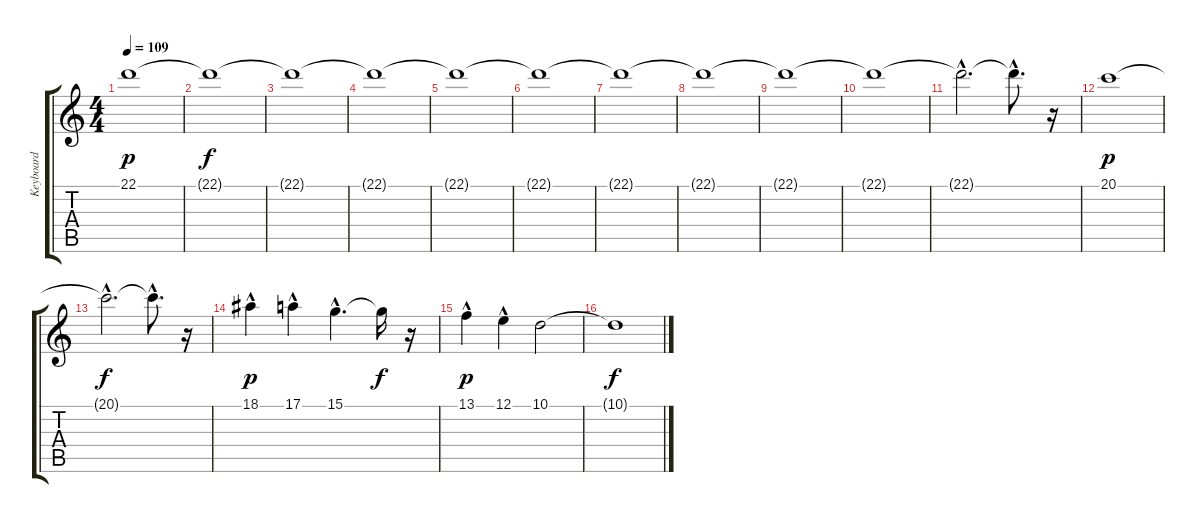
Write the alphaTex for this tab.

\track ("Keyboard" "Keyboard") {instrument stringensemble1}
\staff {score tabs}
\tuning (E4 B3 G3 D3 A2 E2) {hide}
\ts (4 4)
\tempo 109
\clef g2
\ks c
22.1.1{dy p instrument stringensemble1} |
22.1{t}.1{dy f} |
22.1{t}.1 |
22.1{t}.1 |
22.1{t}.1 |
22.1{t}.1 |
22.1{t}.1 |
22.1{t}.1 |
22.1{t}.1 |
22.1{t}.1 |
22.1{hac t}.2{d} 22.1{hac t}.8{d} r.16 |
20.1.1{dy p} |
20.1{hac t}.2{d dy f} 20.1{hac t}.8{d} r.16 |
18.1{hac}.4{dy p} 17.1{hac}.4 15.1{hac}.4{d} 15.1{t}.16{dy f} r.16 |
13.1{hac}.4{dy p} 12.1{hac}.4 10.1.2 |
10.1{t}.1{dy f}
